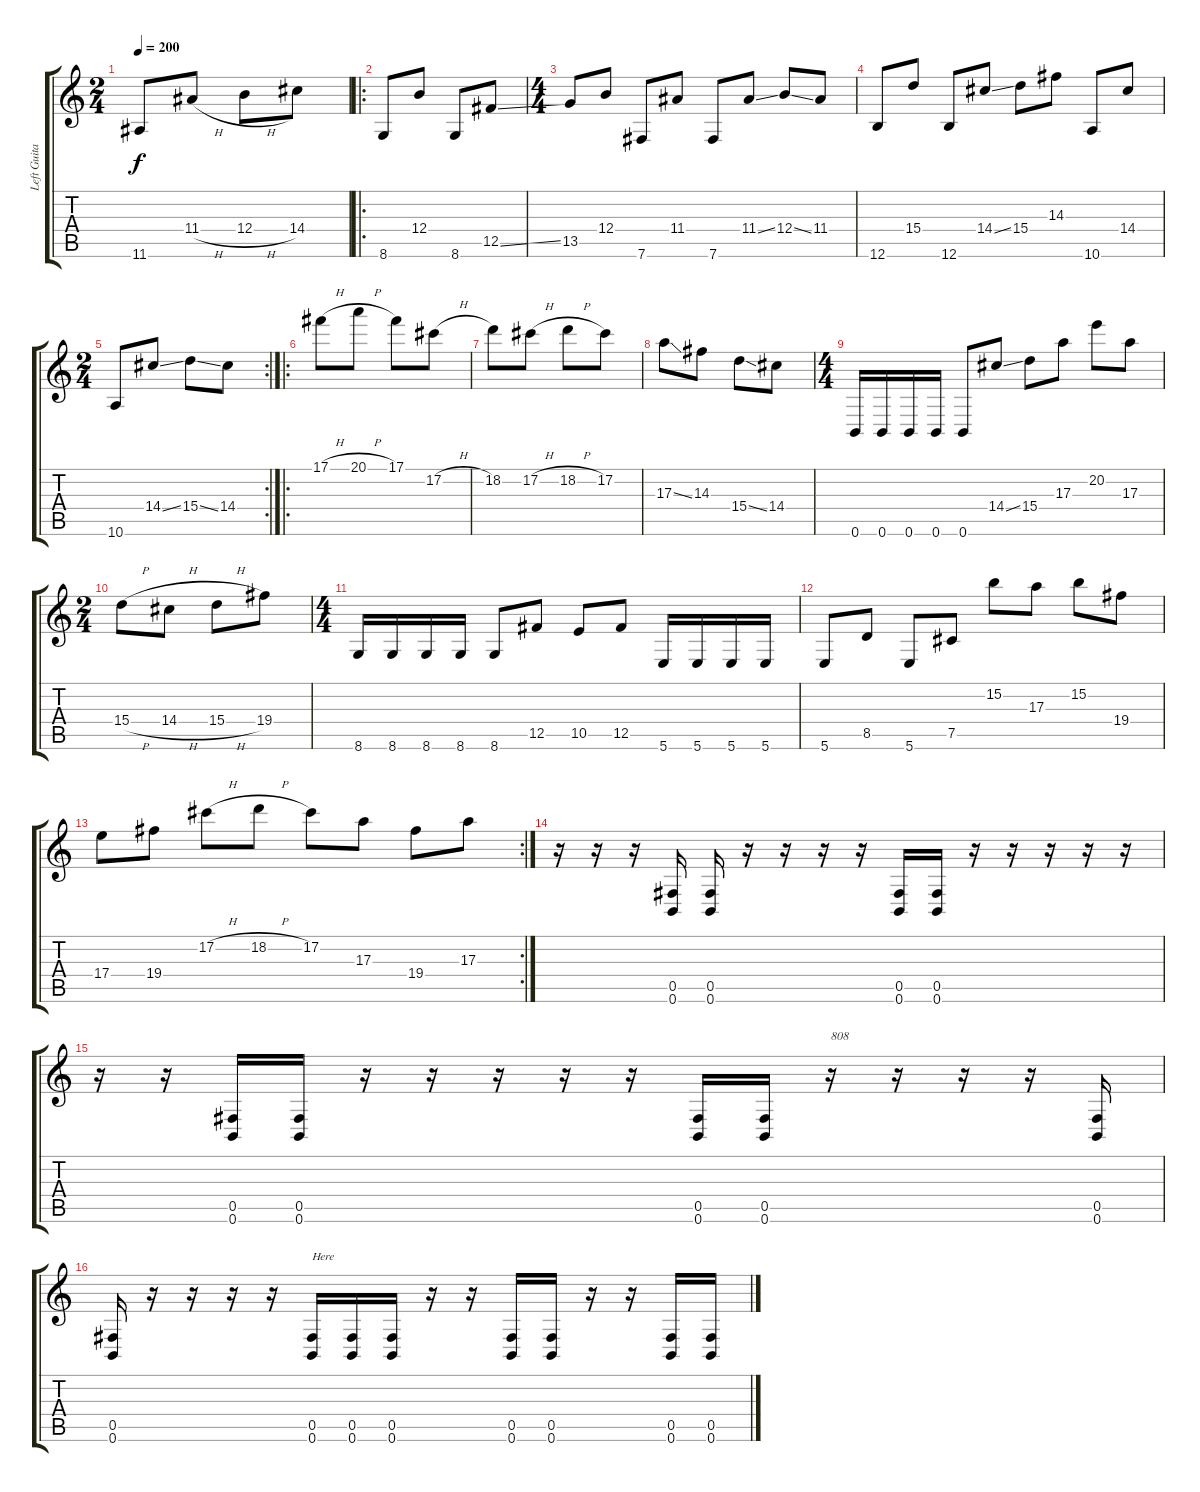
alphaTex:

\track ("Left Guitar" "Left Guita") {instrument distortionguitar}
\staff {score tabs}
\tuning (Db4 Ab3 E3 B2 Gb2 B1) {hide}
\ts (2 4)
\tempo 200
\clef g2
\ks c
11.6.8{dy f} 11.4{h}.8 12.4{h}.8 14.4.8 |
\ro
8.6.8 12.4.8 8.6.8 12.5{ss}.8 |
\ts (4 4)
13.5.8 12.4.8 7.6.8 11.4.8 7.6.8 11.4{ss}.8 12.4{ss}.8 11.4.8 |
12.6.8 15.4.8 12.6.8 14.4{ss}.8 15.4.8 14.3.8 10.6.8 14.4.8 |
\rc 2
\ts (2 4)
10.6.8 14.4{ss}.8 15.4{ss}.8 14.4.8 |
\ro
17.1{h}.8 20.1{h}.8 17.1.8 17.2{h}.8 |
18.2.8 17.2{h}.8 18.2{h}.8 17.2.8 |
17.3{ss}.8 14.3.8 15.4{ss}.8 14.4.8 |
\ts (4 4)
0.6.16 0.6.16 0.6.16 0.6.16 0.6.8 14.4{ss}.8 15.4.8 17.3.8 20.2.8 17.3.8 |
\ts (2 4)
15.4{h}.8 14.4{h}.8 15.4{h}.8 19.4.8 |
\ts (4 4)
8.6.16 8.6.16 8.6.16 8.6.16 8.6.8 12.5.8 10.5.8 12.5.8 5.6.16 5.6.16 5.6.16 5.6.16 |
5.6.8 8.5.8 5.6.8 7.5.8 15.2.8 17.3.8 15.2.8 19.4.8 |
\rc 2
17.4.8 19.4.8 17.2{h}.8 18.2{h}.8 17.2.8 17.3.8 19.4.8 17.3.8 |
r.16 r.16 r.16 (0.5 0.6).16 (0.5 0.6).16 r.16 r.16 r.16 r.16 (0.5 0.6).16 (0.5 0.6).16 r.16 r.16 r.16 r.16 r.16 |
r.16 r.16 (0.5 0.6).16 (0.5 0.6).16 r.16 r.16 r.16 r.16 r.16 (0.5 0.6).16 (0.5 0.6).16 r.16{txt "808"} r.16 r.16 r.16 (0.5 0.6).16 |
(0.5 0.6).16 r.16 r.16 r.16 r.16 (0.5 0.6).16{txt "Here"} (0.5 0.6).16 (0.5 0.6).16 r.16 r.16 (0.5 0.6).16 (0.5 0.6).16 r.16 r.16 (0.5 0.6).16 (0.5 0.6).16
